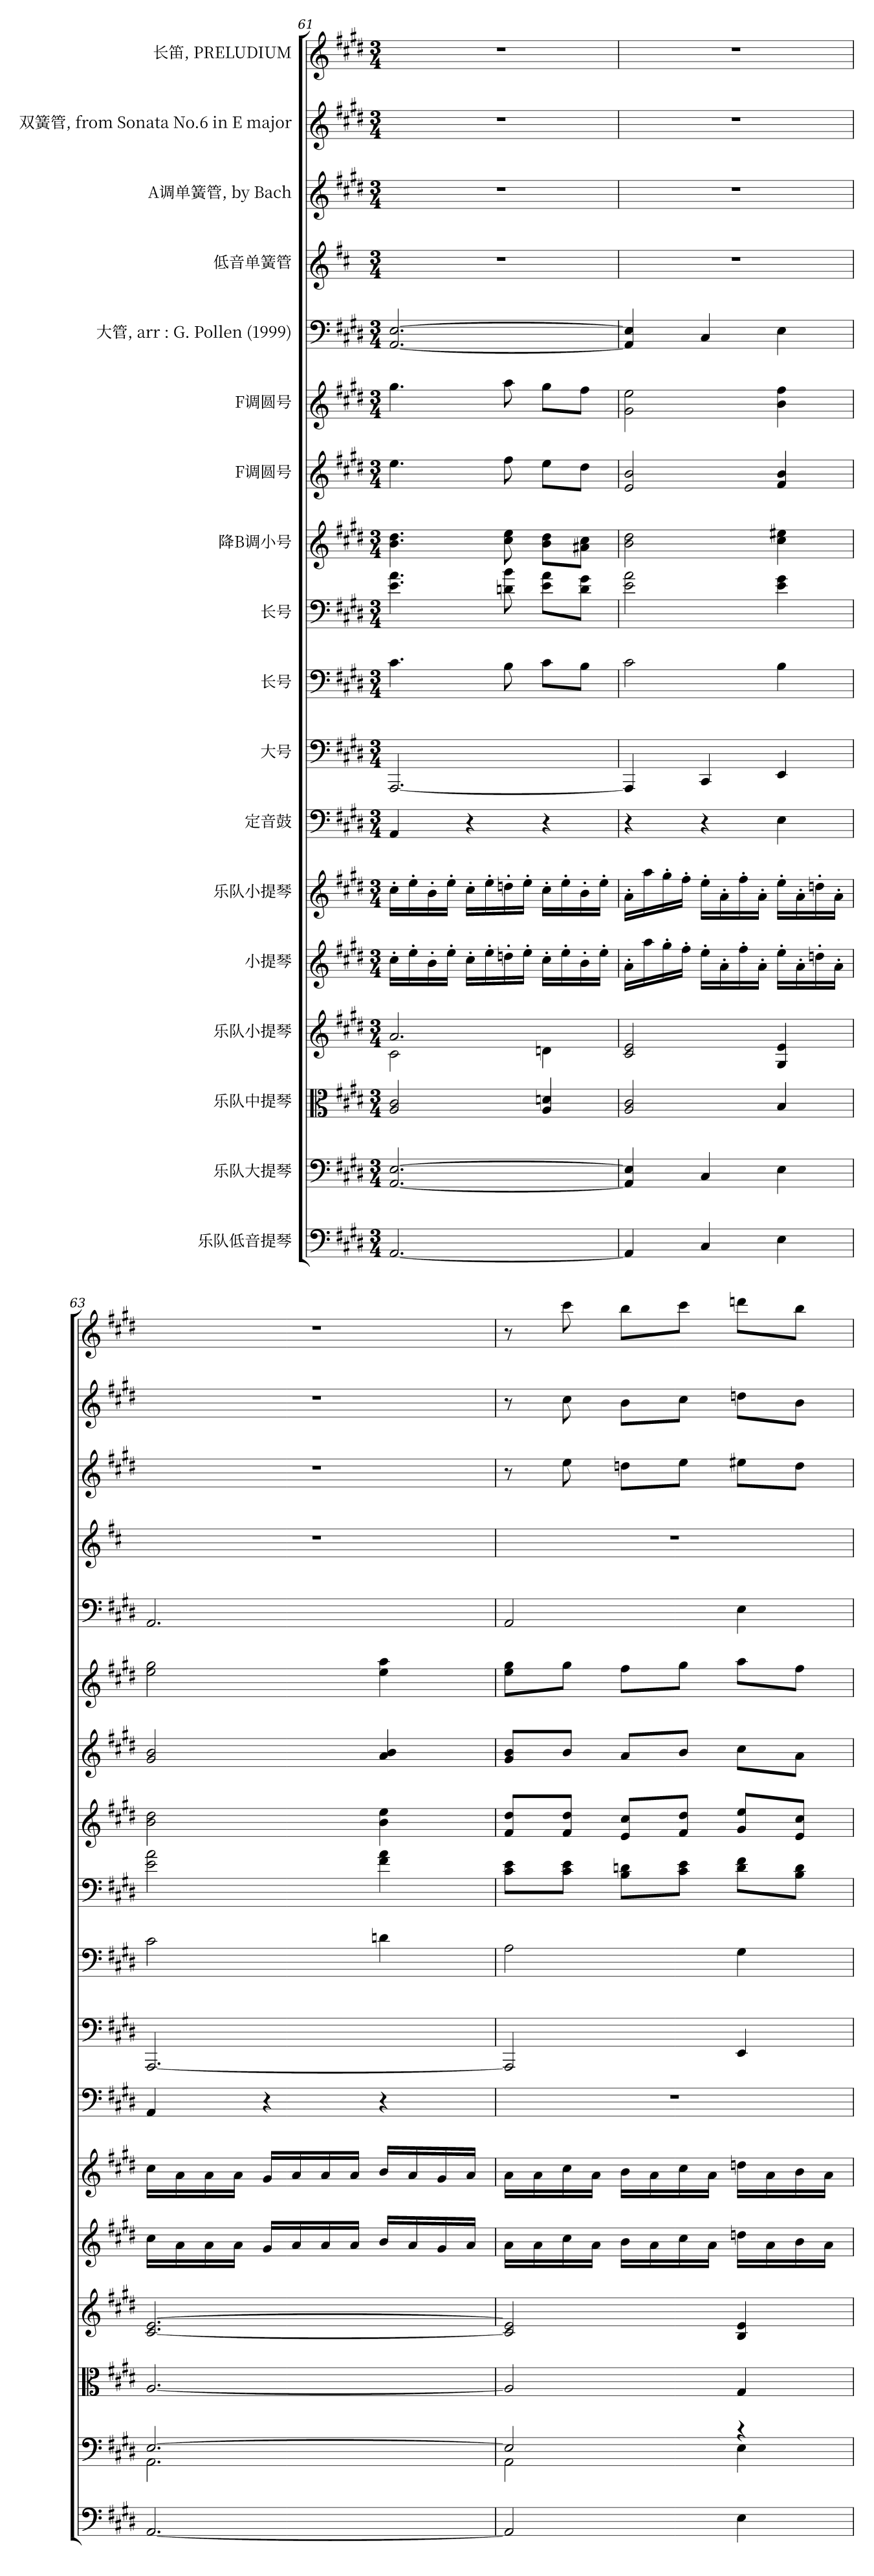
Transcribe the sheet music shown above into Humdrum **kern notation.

**kern	**kern	**kern	**kern	**kern	**kern	**kern	**kern	**kern	**kern	**kern	**kern	**kern	**kern	**kern	**kern	**kern	**kern
*part18	*part17	*part16	*part15	*part14	*part13	*part12	*part11	*part10	*part9	*part8	*part7	*part6	*part5	*part4	*part3	*part2	*part1
*staff18	*staff17	*staff16	*staff15	*staff14	*staff13	*staff12	*staff11	*staff10	*staff9	*staff8	*staff7	*staff6	*staff5	*staff4	*staff3	*staff2	*staff1
*I"乐队低音提琴	*I"乐队大提琴	*I"乐队中提琴	*I"乐队小提琴	*I"小提琴	*I"乐队小提琴	*I"定音鼓	*I"大号	*I"长号	*I"长号	*I"降B调小号	*I"F调圆号	*I"F调圆号	*I"大管, arr : G. Pollen (1999)	*I"低音单簧管	*I"A调单簧管, by Bach	*I"双簧管, from Sonata No.6 in E major	*I"长笛, PRELUDIUM
!!LO:PB:g=z
*clefF4	*clefF4	*clefC3	*clefG2	*clefG2	*clefG2	*clefF4	*clefF4	*clefF4	*clefF4	*clefG2	*clefG2	*clefG2	*clefF4	*clefG2	*clefG2	*clefG2	*clefG2
*ITrd7c12	*	*	*	*	*	*	*	*	*	*ITrd1c2	*ITrd4c7	*ITrd4c7	*	*ITrd8c14	*ITrd2c3	*	*
*k[f#c#g#d#]	*k[f#c#g#d#]	*k[f#c#g#d#]	*k[f#c#g#d#]	*k[f#c#g#d#]	*k[f#c#g#d#]	*k[f#c#g#d#]	*k[f#c#g#d#]	*k[f#c#g#d#]	*k[f#c#g#d#]	*k[f#c#]	*k[f#c#g#]	*k[f#c#g#]	*k[f#c#g#d#]	*k[f#c#]	*k[f#c#g#d#a#e#b#]	*k[f#c#g#d#]	*k[f#c#g#d#]
*M3/4	*M3/4	*M3/4	*M3/4	*M3/4	*M3/4	*M3/4	*M3/4	*M3/4	*M3/4	*M3/4	*M3/4	*M3/4	*M3/4	*M3/4	*M3/4	*M3/4	*M3/4
=61	=61	=61	=61	=61	=61	=61	=61	=61	=61	=61	=61	=61	=61	=61	=61	=61	=61
*	*	*	*^	*	*	*	*	*	*	*	*	*	*	*	*	*	*
[2.AAA/	[2.AA/ [2.E/	2A/ 2c#/	2.a/	2c#\	16cc#'\LL	16cc#'\LL	4AA/	[2.AAA/	4.c#\	4.e\ 4.a\	4.a\ 4.cc#\	4.a\	4.cc#\	[2.AA/ [2.E/	2.r	2.r	2.r	2.r
.	.	.	.	.	16ee'\	16ee'\	.	.	.	.	.	.	.	.	.	.	.	.
.	.	.	.	.	16b'\	16b'\	.	.	.	.	.	.	.	.	.	.	.	.
.	.	.	.	.	16ee'\JJ	16ee'\JJ	.	.	.	.	.	.	.	.	.	.	.	.
.	.	.	.	.	16cc#'\LL	16cc#'\LL	4r	.	.	.	.	.	.	.	.	.	.	.
.	.	.	.	.	16ee'\	16ee'\	.	.	.	.	.	.	.	.	.	.	.	.
.	.	.	.	.	16ddn'\	16ddn'\	.	.	8B\	8dn\ 8b\	8b\ 8dd\	8b\	8dd\	.	.	.	.	.
.	.	.	.	.	16ee'\JJ	16ee'\JJ	.	.	.	.	.	.	.	.	.	.	.	.
.	.	4A/ 4dn/	.	4dn\	16cc#'\LL	16cc#'\LL	4r	.	8c#\L	8e\ 8a\L	8a\ 8cc#\L	8a\L	8cc#\L	.	.	.	.	.
.	.	.	.	.	16ee'\	16ee'\	.	.	.	.	.	.	.	.	.	.	.	.
.	.	.	.	.	16b'\	16b'\	.	.	8B\J	8d\ 8g#\J	8g#X\ 8b\J	8g#\J	8b\J	.	.	.	.	.
.	.	.	.	.	16ee'\JJ	16ee'\JJ	.	.	.	.	.	.	.	.	.	.	.	.
*	*	*	*v	*v	*	*	*	*	*	*	*	*	*	*	*	*	*	*
=62	=62	=62	=62	=62	=62	=62	=62	=62	=62	=62	=62	=62	=62	=62	=62	=62	=62
4AAA/]	4AA/] 4E/]	2A/ 2c#/	2c#/ 2e/	16a'\LL	16a'\LL	4r	4AAA/]	2c#\	2e\ 2a\	2a\ 2cc#\	2A/ 2e/	2c#\ 2a\	4AA/] 4E/]	2.r	2.r	2.r	2.r
.	.	.	.	16aa\	16aa\	.	.	.	.	.	.	.	.	.	.	.	.
.	.	.	.	16gg#'\	16gg#'\	.	.	.	.	.	.	.	.	.	.	.	.
.	.	.	.	16ff#'\JJ	16ff#'\JJ	.	.	.	.	.	.	.	.	.	.	.	.
4CC#/	4C#/	.	.	16ee'\LL	16ee'\LL	4r	4CC#/	.	.	.	.	.	4C#/	.	.	.	.
.	.	.	.	16a'\	16a'\	.	.	.	.	.	.	.	.	.	.	.	.
.	.	.	.	16ff#'\	16ff#'\	.	.	.	.	.	.	.	.	.	.	.	.
.	.	.	.	16a'\JJ	16a'\JJ	.	.	.	.	.	.	.	.	.	.	.	.
4EE\	4E\	4B/	4G#/ 4e/	16ee'\LL	16ee'\LL	4E\	4EE/	4B\	4e\ 4g#\	4b\ 4dd#X\	4B/ 4e/	4e\ 4b\	4E\	.	.	.	.
.	.	.	.	16a'\	16a'\	.	.	.	.	.	.	.	.	.	.	.	.
.	.	.	.	16ddn'\	16ddn'\	.	.	.	.	.	.	.	.	.	.	.	.
.	.	.	.	16a'\JJ	16a'\JJ	.	.	.	.	.	.	.	.	.	.	.	.
=63	=63	=63	=63	=63	=63	=63	=63	=63	=63	=63	=63	=63	=63	=63	=63	=63	=63
*	*^	*	*	*	*	*	*	*	*	*	*	*	*	*	*	*	*
[2.AAA/	[2.E/	2.AA\	[2.A/	[2.c#/ [2.e/	16cc#\LL	16cc#\LL	4AA/	[2.AAA/	2c#\	2e\ 2a\	2a\ 2cc#\	2c#/ 2e/	2a\ 2cc#\	2.AA/	2.r	2.r	2.r	2.r
.	.	.	.	.	16a\	16a\	.	.	.	.	.	.	.	.	.	.	.	.
.	.	.	.	.	16a\	16a\	.	.	.	.	.	.	.	.	.	.	.	.
.	.	.	.	.	16a\JJ	16a\JJ	.	.	.	.	.	.	.	.	.	.	.	.
.	.	.	.	.	16g#/LL	16g#/LL	4r	.	.	.	.	.	.	.	.	.	.	.
.	.	.	.	.	16a/	16a/	.	.	.	.	.	.	.	.	.	.	.	.
.	.	.	.	.	16a/	16a/	.	.	.	.	.	.	.	.	.	.	.	.
.	.	.	.	.	16a/JJ	16a/JJ	.	.	.	.	.	.	.	.	.	.	.	.
.	.	.	.	.	16b/LL	16b/LL	4r	.	4dn\	4f#\ 4a\	4a\ 4dd\	4d/ 4e/	4a\ 4dd\	.	.	.	.	.
.	.	.	.	.	16a/	16a/	.	.	.	.	.	.	.	.	.	.	.	.
.	.	.	.	.	16g#/	16g#/	.	.	.	.	.	.	.	.	.	.	.	.
.	.	.	.	.	16a/JJ	16a/JJ	.	.	.	.	.	.	.	.	.	.	.	.
!!LO:PB:g=z
=64	=64	=64	=64	=64	=64	=64	=64	=64	=64	=64	=64	=64	=64	=64	=64	=64	=64	=64
2AAA/]	2E/]	2AA\	2A/]	2c#/] 2e/]	16a\LL	16a\LL	2.r	2AAA/]	2A\	8c#\ 8e\L	8e/ 8cc#/L	8c#/ 8e/L	8a\ 8cc#\L	2AA/	2.r	8r	8r	8r
.	.	.	.	.	16a\	16a\	.	.	.	.	.	.	.	.	.	.	.	.
.	.	.	.	.	16cc#\	16cc#\	.	.	.	8c#\ 8e\J	8e/ 8cc#/J	8e/J	8cc#\J	.	.	8cc#\	8cc#\	8ccc#\
.	.	.	.	.	16a\JJ	16a\JJ	.	.	.	.	.	.	.	.	.	.	.	.
.	.	.	.	.	16b\LL	16b\LL	.	.	.	8B\ 8dn\L	8d/ 8b/L	8d/L	8b\L	.	.	8bn\L	8b\L	8bb\L
.	.	.	.	.	16a\	16a\	.	.	.	.	.	.	.	.	.	.	.	.
.	.	.	.	.	16cc#\	16cc#\	.	.	.	8c#\ 8e\J	8e/ 8cc#/J	8e/J	8cc#\J	.	.	8cc#\J	8cc#\J	8ccc#\J
.	.	.	.	.	16a\JJ	16a\JJ	.	.	.	.	.	.	.	.	.	.	.	.
4EE\	4r	4E\	4G#/	4B/ 4e/	16ddn\LL	16ddn\LL	.	4EE/	4G#\	8d\ 8f#\L	8f#/ 8dd/L	8f#\L	8dd\L	4E\	.	8cc##X\L	8ddn\L	8dddn\L
.	.	.	.	.	16a\	16a\	.	.	.	.	.	.	.	.	.	.	.	.
.	.	.	.	.	16b\	16b\	.	.	.	8B\ 8d\J	8d/ 8b/J	8d\J	8b\J	.	.	8b\J	8b\J	8bb\J
.	.	.	.	.	16a\JJ	16a\JJ	.	.	.	.	.	.	.	.	.	.	.	.
*	*v	*v	*	*	*	*	*	*	*	*	*	*	*	*	*	*	*	*
=	=	=	=	=	=	=	=	=	=	=	=	=	=	=	=	=	=
*-	*-	*-	*-	*-	*-	*-	*-	*-	*-	*-	*-	*-	*-	*-	*-	*-	*-
